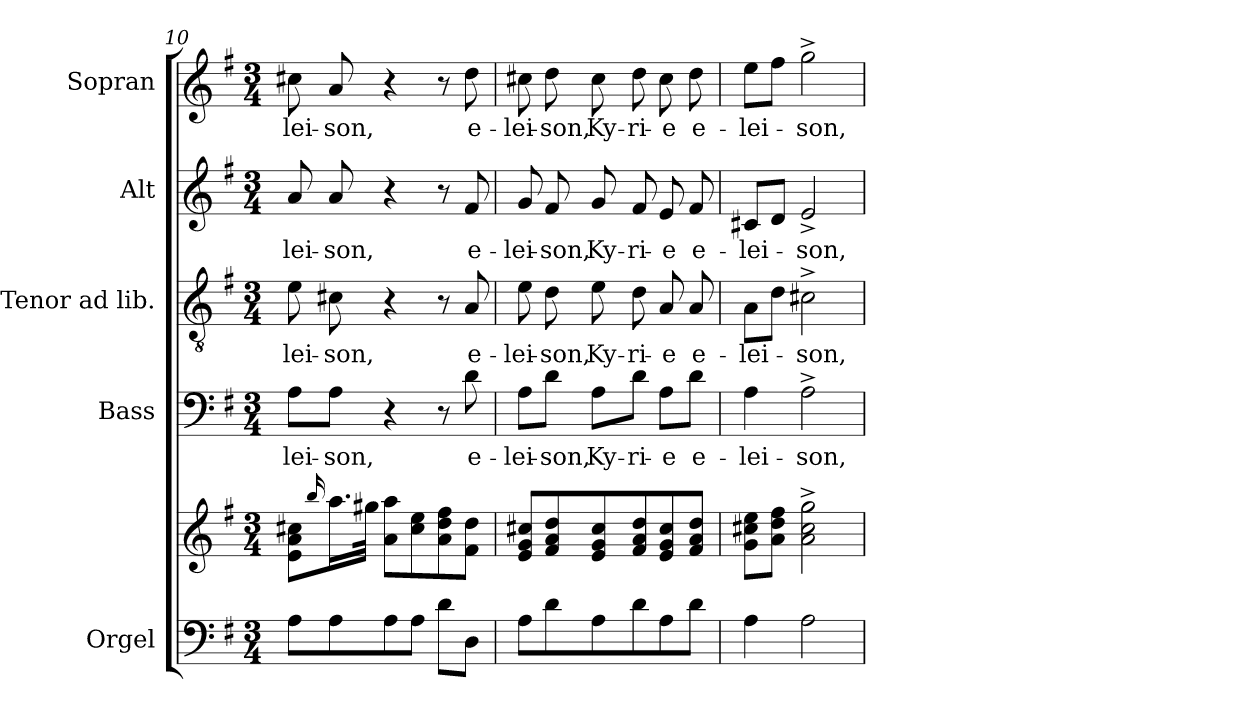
**kern	**kern	**kern	**text	**kern	**text	**kern	**text	**kern	**text
*part5	*part5	*part4	*part4	*part3	*part3	*part2	*part2	*part1	*part1
*staff6	*staff5	*staff4	*staff4	*staff3	*staff3	*staff2	*staff2	*staff1	*staff1
*I"Orgel	*	*I"Bass	*	*I"Tenor ad lib.	*	*I"Alt	*	*I"Sopran	*
*I'Org.	*	*I'B.	*	*I'T.	*	*I'A.	*	*I'S.	*
*clefF4	*clefG2	*clefF4	*	*clefGv2	*	*clefG2	*	*clefG2	*
*k[f#]	*k[f#]	*k[f#]	*	*k[f#]	*	*k[f#]	*	*k[f#]	*
*G:	*G:	*G:	*	*G:	*	*G:	*	*G:	*
*M3/4	*M3/4	*M3/4	*	*M3/4	*	*M3/4	*	*M3/4	*
=10	=10	=10	=10	=10	=10	=10	=10	=10	=10
!	!	!	!LO:LY:b	!	!LO:LY:b	!	!LO:LY:b	!	!LO:LY:b
8A\L	8e\ 8a\ 8cc#X\L	8A\L	-lei-	8e\	-lei-	8a/	-lei-	8cc#X\	-lei-
.	16qqbb/	.	.	.	.	.	.	.	.
!	!	!	!LO:LY:b	!	!LO:LY:b	!	!LO:LY:b	!	!LO:LY:b
8A\	16.aa\L	8A\J	-son,	8c#X\	-son,	8a/	-son,	8a/	-son,
.	32gg#X\JJk	.	.	.	.	.	.	.	.
8A\	8a\ 8aa\L	4r	.	4r	.	4r	.	4r	.
8A\J	8cc#\ 8ee\	.	.	.	.	.	.	.	.
8d\L	8a\ 8dd\ 8ff#\	8r	.	8r	.	8r	.	8r	.
!	!	!	!LO:LY:b	!	!LO:LY:b	!	!LO:LY:b	!	!LO:LY:b
8D\J	8f#\ 8dd\J	8d\	e-	8A/	e-	8f#/	e-	8dd\	e-
=11	=11	=11	=11	=11	=11	=11	=11	=11	=11
!	!	!	!LO:LY:b	!	!LO:LY:b	!	!LO:LY:b	!	!LO:LY:b
8A\L	8e/ 8g/ 8cc#X/L	8A\L	-lei-	8e\	-lei-	8g/	-lei-	8cc#X\	-lei-
!	!	!	!LO:LY:b	!	!LO:LY:b	!	!LO:LY:b	!	!LO:LY:b
8d\	8f#/ 8a/ 8dd/	8d\J	-son,	8d\	-son,	8f#/	-son,	8dd\	-son,
!	!	!	!LO:LY:b	!	!LO:LY:b	!	!LO:LY:b	!	!LO:LY:b
8A\	8e/ 8g/ 8cc#/	8A\L	Ky-	8e\	Ky-	8g/	Ky-	8cc#\	Ky-
!	!	!	!LO:LY:b	!	!LO:LY:b	!	!LO:LY:b	!	!LO:LY:b
8d\	8f#/ 8a/ 8dd/	8d\J	-ri-	8d\	-ri-	8f#/	-ri-	8dd\	-ri-
!	!	!	!LO:LY:b	!	!LO:LY:b	!	!LO:LY:b	!	!LO:LY:b
8A\	8e/ 8g/ 8cc#/	8A\L	-e	8A/	-e	8e/	-e	8cc#\	-e
!	!	!	!LO:LY:b	!	!LO:LY:b	!	!LO:LY:b	!	!LO:LY:b
8d\J	8f#/ 8a/ 8dd/J	8d\J	e-	8A/	e-	8f#/	e-	8dd\	e-
!!LO:PB:g=z
=12	=12	=12	=12	=12	=12	=12	=12	=12	=12
!	!	!	!LO:LY:b	!	!LO:LY:b	!	!LO:LY:b	!	!LO:LY:b
4A\	8g\ 8cc#X\ 8ee\L	4A\	-lei-	8A\L	-lei-	8c#X/L	-lei-	8ee\L	-lei-
.	8a\ 8dd\ 8ff#\J	.	.	8d\J	.	8d/J	.	8ff#\J	.
!	!	!	!LO:LY:b	!	!LO:LY:b	!	!LO:LY:b	!	!LO:LY:b
2A\	2a\^> 2cc#\^> 2gg\^>	2A^>\	-son,	2c#X^>\	-son,	2e^>/	-son,	2gg^>\	-son,
=	=	=	=	=	=	=	=	=	=
*-	*-	*-	*-	*-	*-	*-	*-	*-	*-
